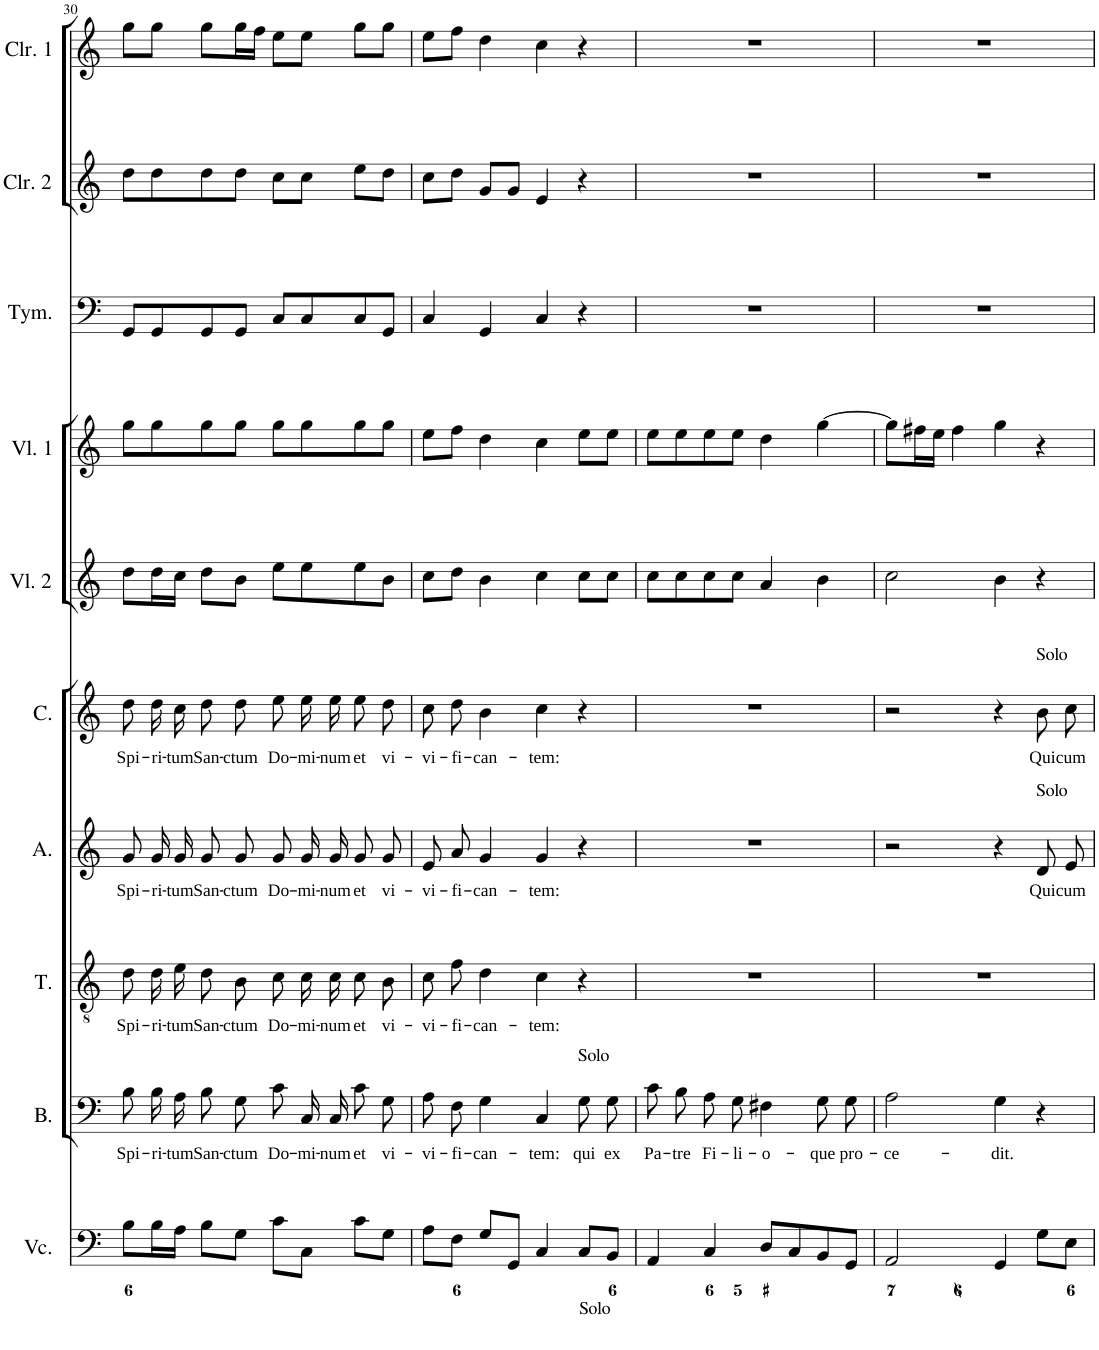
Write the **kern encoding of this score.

**kern	**kern	**text	**kern	**text	**kern	**text	**kern	**text	**kern	**kern	**kern	**kern	**kern
*part10	*part9	*part9	*part8	*part8	*part7	*part7	*part6	*part6	*part5	*part4	*part3	*part2	*part1
*staff10	*staff9	*staff9	*staff8	*staff8	*staff7	*staff7	*staff6	*staff6	*staff5	*staff4	*staff3	*staff2	*staff1
*I"Violoncello	*I"Basso	*	*I"Tenore	*	*I"Alto	*	*I"Canto	*	*I"Violino secondo	*I"Violino primo	*I"Tympani	*I"Clarino secondo	*I"Clarino primo
*I'Vc.	*I'B.	*	*I'T.	*	*I'A.	*	*I'C.	*	*I'Vl. 2	*I'Vl. 1	*I'Tym.	*I'Clr. 2	*I'Clr. 1
!!LO:PB:g=z
*clefF4	*clefF4	*	*clefGv2	*	*clefG2	*	*clefG2	*	*clefG2	*clefG2	*clefF4	*clefG2	*clefG2
*k[]	*k[]	*	*k[]	*	*k[]	*	*k[]	*	*k[]	*k[]	*k[]	*k[]	*k[]
*M4/4	*M4/4	*	*M4/4	*	*M4/4	*	*M4/4	*	*M4/4	*M4/4	*M4/4	*M4/4	*M4/4
*met(c)	*met(c)	*	*met(c)	*	*met(c)	*	*met(c)	*	*met(c)	*met(c)	*met(c)	*met(c)	*met(c)
=30	=30	=30	=30	=30	=30	=30	=30	=30	=30	=30	=30	=30	=30
!	!	!LO:LY:b	!	!LO:LY:b	!	!LO:LY:b	!	!LO:LY:b	!	!	!	!	!
8B\L	8B\L	Spi-	8d\L	Spi-	8g/L	Spi-	8dd\L	Spi-	8dd\L	8gg\L	8GG/L	8dd\L	8gg\L
!	!	!LO:LY:b	!	!LO:LY:b	!	!LO:LY:b	!	!LO:LY:b	!	!	!	!	!
16B\L	16B\L	-ri-	16d\L	-ri-	16g/L	-ri-	16dd\L	-ri-	16dd\L	8gg\	8GG/	8dd\	8gg\J
!	!	!LO:LY:b	!	!LO:LY:b	!	!LO:LY:b	!	!LO:LY:b	!	!	!	!	!
16A\JJ	16A\JJ	-tum	16e\JJ	-tum	16g/JJ	-tum	16cc\JJ	-tum	16cc\JJ	.	.	.	.
!	!	!LO:LY:b	!	!LO:LY:b	!	!LO:LY:b	!	!LO:LY:b	!	!	!	!	!
8B\L	8B\L	San-	8d\L	San-	8g/L	San-	8dd\L	San-	8dd\L	8gg\	8GG/	8dd\	8gg\L
!	!	!LO:LY:b	!	!LO:LY:b	!	!LO:LY:b	!	!LO:LY:b	!	!	!	!	!
8G\J	8G\J	-ctum	8B\J	-ctum	8g/J	-ctum	8dd\J	-ctum	8b\J	8gg\J	8GG/J	8dd\J	16gg\L
.	.	.	.	.	.	.	.	.	.	.	.	.	16ff\JJ
!	!	!LO:LY:b	!	!LO:LY:b	!	!LO:LY:b	!	!LO:LY:b	!	!	!	!	!
8c\L	8c\L	Do-	8c\L	Do-	8g/L	Do-	8ee\L	Do-	8ee\L	8gg\L	8C/L	8cc\L	8ee\L
!	!	!LO:LY:b	!	!LO:LY:b	!	!LO:LY:b	!	!LO:LY:b	!	!	!	!	!
8C\J	16C\L	-mi-	16c\L	-mi-	16g/L	-mi-	16ee\L	-mi-	8ee\	8gg\	8C/	8cc\J	8ee\J
!	!	!LO:LY:b	!	!LO:LY:b	!	!LO:LY:b	!	!LO:LY:b	!	!	!	!	!
.	16C\JJ	-num	16c\JJ	-num	16g/JJ	-num	16ee\JJ	-num	.	.	.	.	.
!	!	!LO:LY:b	!	!LO:LY:b	!	!LO:LY:b	!	!LO:LY:b	!	!	!	!	!
8c\L	8c\L	et	8c\L	et	8g/L	et	8ee\L	et	8ee\	8gg\	8C/	8ee\L	8gg\L
!	!	!LO:LY:b	!	!LO:LY:b	!	!LO:LY:b	!	!LO:LY:b	!	!	!	!	!
8G\J	8G\J	vi-	8B\J	vi-	8g/J	vi-	8dd\J	vi-	8b\J	8gg\J	8GG/J	8dd\J	8gg\J
=31	=31	=31	=31	=31	=31	=31	=31	=31	=31	=31	=31	=31	=31
!	!	!LO:LY:b	!	!LO:LY:b	!	!LO:LY:b	!	!LO:LY:b	!	!	!	!	!
8A\L	8A\L	-vi-	8c\L	-vi-	8e/L	-vi-	8cc\L	-vi-	8cc\L	8ee\L	4C/	8cc\L	8ee\L
!	!	!LO:LY:b	!	!LO:LY:b	!	!LO:LY:b	!	!LO:LY:b	!	!	!	!	!
8F\J	8F\J	-fi-	8f\J	-fi-	8a/J	-fi-	8dd\J	-fi-	8dd\J	8ff\J	.	8dd\J	8ff\J
!	!	!LO:LY:b	!	!LO:LY:b	!	!LO:LY:b	!	!LO:LY:b	!	!	!	!	!
8G/L	4G\	-can-	4d\	-can-	4g/	-can-	4b\	-can-	4b\	4dd\	4GG/	8g/L	4dd\
8GG/J	.	.	.	.	.	.	.	.	.	.	.	8g/J	.
!	!	!LO:LY:b	!	!LO:LY:b	!	!LO:LY:b	!	!LO:LY:b	!	!	!	!	!
4C/	4C/	-tem:	4c\	-tem:	4g/	-tem:	4cc\	-tem:	4cc\	4cc\	4C/	4e/	4cc\
!	!LO:TX:a:t=Solo	!	!	!	!	!	!	!	!	!	!	!	!
!LO:TX:b:t=Solo	!	!	!	!	!	!	!	!	!	!	!	!	!
!	!	!LO:LY:b	!	!	!	!	!	!	!	!	!	!	!
8C/L	8G\L	qui	4r	.	4r	.	4r	.	8cc\L	8ee\L	4r	4r	4r
!	!	!LO:LY:b	!	!	!	!	!	!	!	!	!	!	!
8BB/J	8G\J	ex	.	.	.	.	.	.	8cc\J	8ee\J	.	.	.
=32	=32	=32	=32	=32	=32	=32	=32	=32	=32	=32	=32	=32	=32
!	!	!LO:LY:b	!	!	!	!	!	!	!	!	!	!	!
4AA/	8c\L	Pa-	1r	.	1r	.	1r	.	8cc\L	8ee\L	1r	1r	1r
!	!	!LO:LY:b	!	!	!	!	!	!	!	!	!	!	!
.	8B\J	-tre	.	.	.	.	.	.	8cc\	8ee\	.	.	.
!	!	!LO:LY:b	!	!	!	!	!	!	!	!	!	!	!
4C/	8A\L	Fi-	.	.	.	.	.	.	8cc\	8ee\	.	.	.
!	!	!LO:LY:b	!	!	!	!	!	!	!	!	!	!	!
.	8G\J	-li-	.	.	.	.	.	.	8cc\J	8ee\J	.	.	.
!	!	!LO:LY:b	!	!	!	!	!	!	!	!	!	!	!
8D/L	4F#X\	-o-	.	.	.	.	.	.	4a/	4dd\	.	.	.
8C/	.	.	.	.	.	.	.	.	.	.	.	.	.
!	!	!LO:LY:b	!	!	!	!	!	!	!	!	!	!	!
8BB/	8G\L	-que	.	.	.	.	.	.	4b\	[4gg\	.	.	.
!	!	!LO:LY:b	!	!	!	!	!	!	!	!	!	!	!
8GG/J	8G\J	pro-	.	.	.	.	.	.	.	.	.	.	.
=33	=33	=33	=33	=33	=33	=33	=33	=33	=33	=33	=33	=33	=33
!	!	!LO:LY:b	!	!	!	!	!	!	!	!	!	!	!
2AA/	2A\	-ce-	1r	.	2r	.	2r	.	2cc\	8gg\L]	1r	1r	1r
.	.	.	.	.	.	.	.	.	.	16ff#X\L	.	.	.
.	.	.	.	.	.	.	.	.	.	16ee\JJ	.	.	.
.	.	.	.	.	.	.	.	.	.	4ff#\	.	.	.
!	!	!LO:LY:b	!	!	!	!	!	!	!	!	!	!	!
4GG/	4G\	-dit.	.	.	4r	.	4r	.	4b\	4gg\	.	.	.
!	!	!	!	!	!	!	!LO:TX:a:t=Solo	!	!	!	!	!	!
!	!	!	!	!	!LO:TX:a:t=Solo	!	!	!	!	!	!	!	!
!	!	!	!	!	!	!LO:LY:b	!	!LO:LY:b	!	!	!	!	!
8G\L	4r	.	.	.	8d/L	Qui	8b\L	Qui	4r	4r	.	.	.
!	!	!	!	!	!	!LO:LY:b	!	!LO:LY:b	!	!	!	!	!
8E\J	.	.	.	.	8e/J	cum	8cc\J	cum	.	.	.	.	.
=	=	=	=	=	=	=	=	=	=	=	=	=	=
*-	*-	*-	*-	*-	*-	*-	*-	*-	*-	*-	*-	*-	*-
